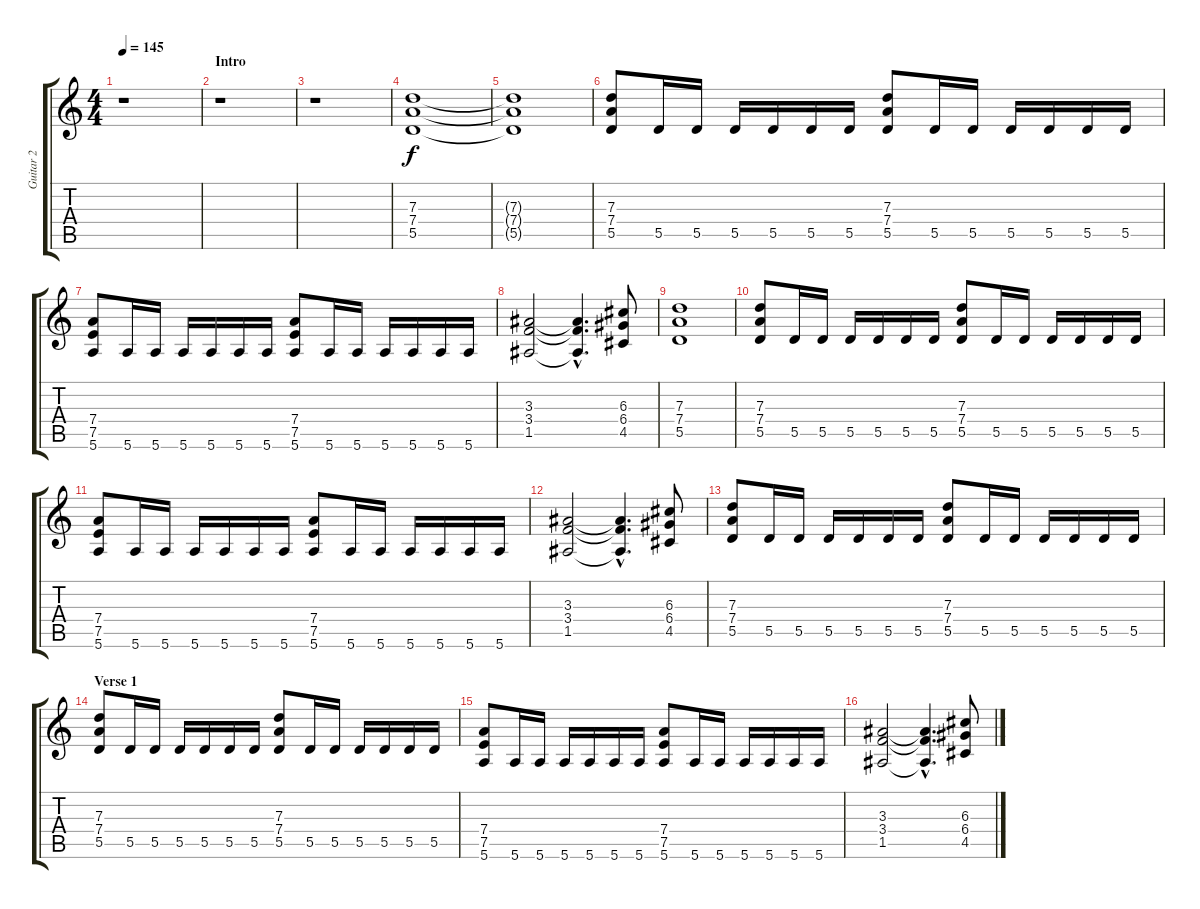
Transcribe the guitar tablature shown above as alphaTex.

\track ("Guitar 2" "Guitar 2") {instrument distortionguitar}
\staff {score tabs}
\tuning (E4 B3 G3 D3 A2 E2) {hide}
\ts (4 4)
\tempo 145
\clef g2
\ks c
r.1{dy f instrument distortionguitar} |
\section ("" "Intro")
r.1 |
r.1 |
(7.3 7.4 5.5).1 |
(7.3{t} 7.4{t} 5.5{t}).1 |
(7.3 7.4 5.5).8 5.5.16 5.5.16 5.5.16 5.5.16 5.5.16 5.5.16 (7.3 7.4 5.5).8 5.5.16 5.5.16 5.5.16 5.5.16 5.5.16 5.5.16 |
(7.4 7.5 5.6).8 5.6.16 5.6.16 5.6.16 5.6.16 5.6.16 5.6.16 (7.4 7.5 5.6).8 5.6.16 5.6.16 5.6.16 5.6.16 5.6.16 5.6.16 |
(3.3 3.4 1.5).2 (3.3{hac t} 3.4{hac t} 1.5{hac t}).4{d} (6.3 6.4 4.5).8 |
(7.3 7.4 5.5).1 |
(7.3 7.4 5.5).8 5.5.16 5.5.16 5.5.16 5.5.16 5.5.16 5.5.16 (7.3 7.4 5.5).8 5.5.16 5.5.16 5.5.16 5.5.16 5.5.16 5.5.16 |
(7.4 7.5 5.6).8 5.6.16 5.6.16 5.6.16 5.6.16 5.6.16 5.6.16 (7.4 7.5 5.6).8 5.6.16 5.6.16 5.6.16 5.6.16 5.6.16 5.6.16 |
(3.3 3.4 1.5).2 (3.3{hac t} 3.4{hac t} 1.5{hac t}).4{d} (6.3 6.4 4.5).8 |
(7.3 7.4 5.5).8 5.5.16 5.5.16 5.5.16 5.5.16 5.5.16 5.5.16 (7.3 7.4 5.5).8 5.5.16 5.5.16 5.5.16 5.5.16 5.5.16 5.5.16 |
\section ("" "Verse 1")
(7.3 7.4 5.5).8 5.5.16 5.5.16 5.5.16 5.5.16 5.5.16 5.5.16 (7.3 7.4 5.5).8 5.5.16 5.5.16 5.5.16 5.5.16 5.5.16 5.5.16 |
(7.4 7.5 5.6).8 5.6.16 5.6.16 5.6.16 5.6.16 5.6.16 5.6.16 (7.4 7.5 5.6).8 5.6.16 5.6.16 5.6.16 5.6.16 5.6.16 5.6.16 |
(3.3 3.4 1.5).2 (3.3{hac t} 3.4{hac t} 1.5{hac t}).4{d} (6.3 6.4 4.5).8
